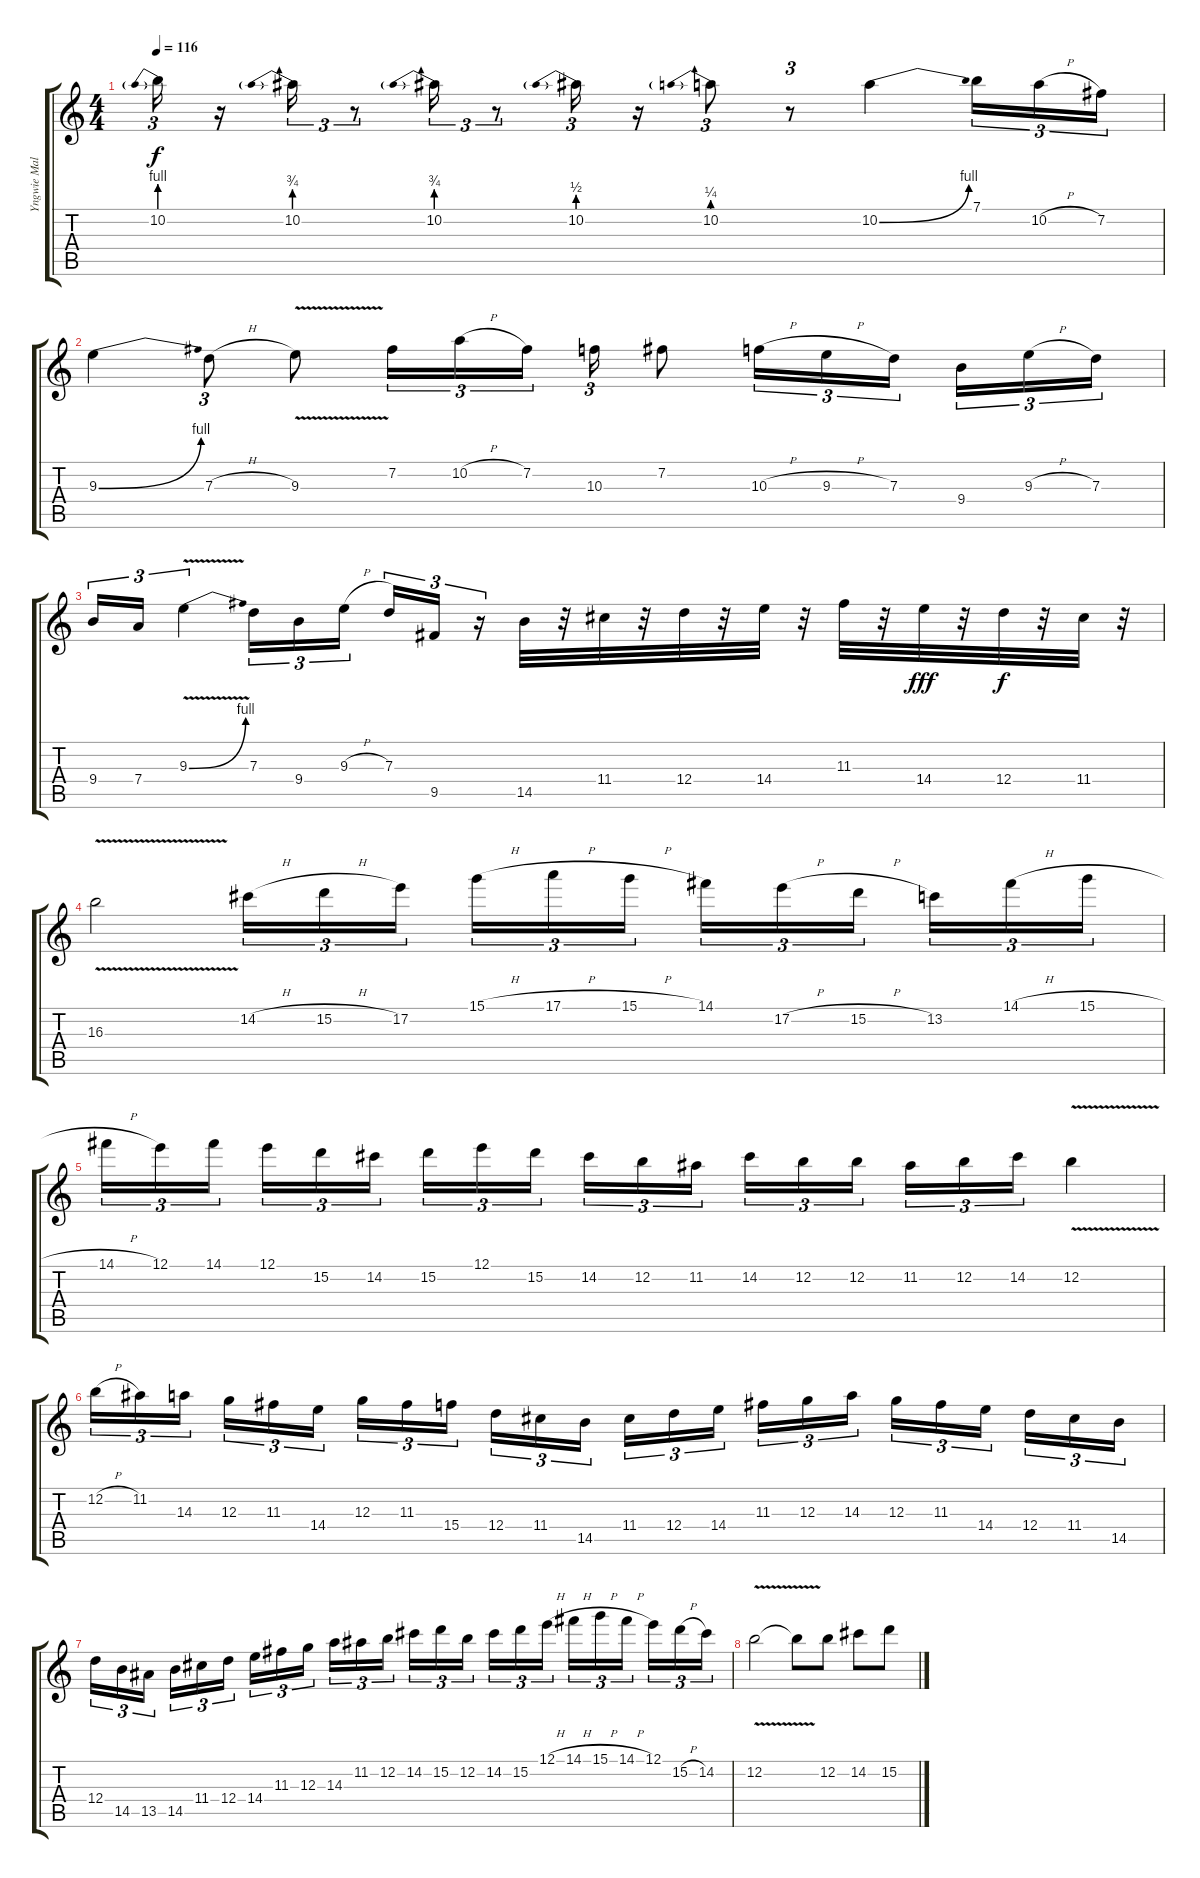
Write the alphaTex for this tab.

\track ("Yngwie Malmsteen" "Yngwie Mal") {instrument overdrivenguitar}
\staff {score tabs}
\tuning (E4 B3 G3 D3 A2 E2) {hide}
\ts (4 4)
\tempo 116
\clef g2
\ks c
10.2{be (prebend 0 4 60 4)}.16{tu (3 2) dy f} r.16 10.2{be (prebend 0 3 60 3)}.16{tu (3 2)} r.8{tu (3 2)} 10.2{be (prebend 0 3 60 3)}.16{tu (3 2)} r.8{tu (3 2)} 10.2{be (prebend 0 2 60 2)}.16{tu (3 2)} r.16 10.2{be (prebend 0 1 60 1)}.8{tu (3 2)} r.8{tu (3 2)} 10.2{be (bend 0 0 60 4)}.4 7.1.16{tu (3 2)} 10.2{h}.16{tu (3 2)} 7.2.16{tu (3 2)} |
9.3{be (bend 0 0 60 4)}.4 7.3{h}.8{tu (3 2)} 9.3{v}.8 7.2.16{tu (3 2)} 10.2{h}.16{tu (3 2)} 7.2.16{tu (3 2) beam splitsecondary} 10.3.16{tu (3 2)} 7.2.8 10.3{h}.16{tu (3 2)} 9.3{h}.16{tu (3 2)} 7.3.16{tu (3 2) beam splitsecondary} 9.4.16{tu (3 2)} 9.3{h}.16{tu (3 2)} 7.3.16{tu (3 2)} |
9.4.16{tu (3 2)} 7.4.16{tu (3 2)} 9.3{be (bend 0 0 60 4) v}.4{tu (3 2) instrument guitarharmonics} 7.3.16{tu (3 2) instrument overdrivenguitar} 9.4.16{tu (3 2)} 9.3{h}.16{tu (3 2) beam splitsecondary} 7.3.16{tu (3 2)} 9.5.16{tu (3 2)} r.16{tu (3 2)} 14.5.32 r.32 11.4.32 r.32 12.4.32 r.32 14.4.32 r.32 11.3.32 r.32 14.4.32{dy fff} r.32 12.4.32{dy f} r.32 11.4.32 r.32 |
16.3{v}.2 14.2{h}.16{tu (3 2)} 15.2{h}.16{tu (3 2)} 17.2.16{tu (3 2) beam splitsecondary} 15.1{h}.16{tu (3 2)} 17.1{h}.16{tu (3 2)} 15.1{h}.16{tu (3 2)} 14.1.16{tu (3 2)} 17.2{h}.16{tu (3 2)} 15.2{h}.16{tu (3 2) beam splitsecondary} 13.2.16{tu (3 2)} 14.1{h}.16{tu (3 2)} 15.1{h}.16{tu (3 2)} |
14.1{h}.16{tu (3 2)} 12.1.16{tu (3 2)} 14.1.16{tu (3 2) beam splitsecondary} 12.1.16{tu (3 2)} 15.2.16{tu (3 2)} 14.2.16{tu (3 2)} 15.2.16{tu (3 2)} 12.1.16{tu (3 2)} 15.2.16{tu (3 2) beam splitsecondary} 14.2.16{tu (3 2)} 12.2.16{tu (3 2)} 11.2.16{tu (3 2)} 14.2.16{tu (3 2)} 12.2.16{tu (3 2)} 12.2.16{tu (3 2) beam splitsecondary} 11.2.16{tu (3 2)} 12.2.16{tu (3 2)} 14.2.16{tu (3 2)} 12.2{v}.4 |
12.2{h}.16{tu (3 2)} 11.2.16{tu (3 2)} 14.3.16{tu (3 2) beam splitsecondary} 12.3.16{tu (3 2)} 11.3.16{tu (3 2)} 14.4.16{tu (3 2)} 12.3.16{tu (3 2)} 11.3.16{tu (3 2)} 15.4.16{tu (3 2) beam splitsecondary} 12.4.16{tu (3 2)} 11.4.16{tu (3 2)} 14.5.16{tu (3 2)} 11.4.16{tu (3 2)} 12.4.16{tu (3 2)} 14.4.16{tu (3 2) beam splitsecondary} 11.3.16{tu (3 2)} 12.3.16{tu (3 2)} 14.3.16{tu (3 2)} 12.3.16{tu (3 2)} 11.3.16{tu (3 2)} 14.4.16{tu (3 2) beam splitsecondary} 12.4.16{tu (3 2)} 11.4.16{tu (3 2)} 14.5.16{tu (3 2)} |
12.4.16{tu (3 2)} 14.5.16{tu (3 2)} 13.5.16{tu (3 2) beam splitsecondary} 14.5.16{tu (3 2)} 11.4.16{tu (3 2)} 12.4.16{tu (3 2)} 14.4.16{tu (3 2)} 11.3.16{tu (3 2)} 12.3.16{tu (3 2) beam splitsecondary} 14.3.16{tu (3 2)} 11.2.16{tu (3 2)} 12.2.16{tu (3 2)} 14.2.16{tu (3 2)} 15.2.16{tu (3 2)} 12.2.16{tu (3 2) beam splitsecondary} 14.2.16{tu (3 2)} 15.2.16{tu (3 2)} 12.1{h}.16{tu (3 2)} 14.1{h}.16{tu (3 2)} 15.1{h}.16{tu (3 2)} 14.1{h}.16{tu (3 2) beam splitsecondary} 12.1.16{tu (3 2)} 15.2{h}.16{tu (3 2)} 14.2.16{tu (3 2)} |
12.2{v}.2 12.2{v t}.8 12.2.8 14.2.8 15.2.8
